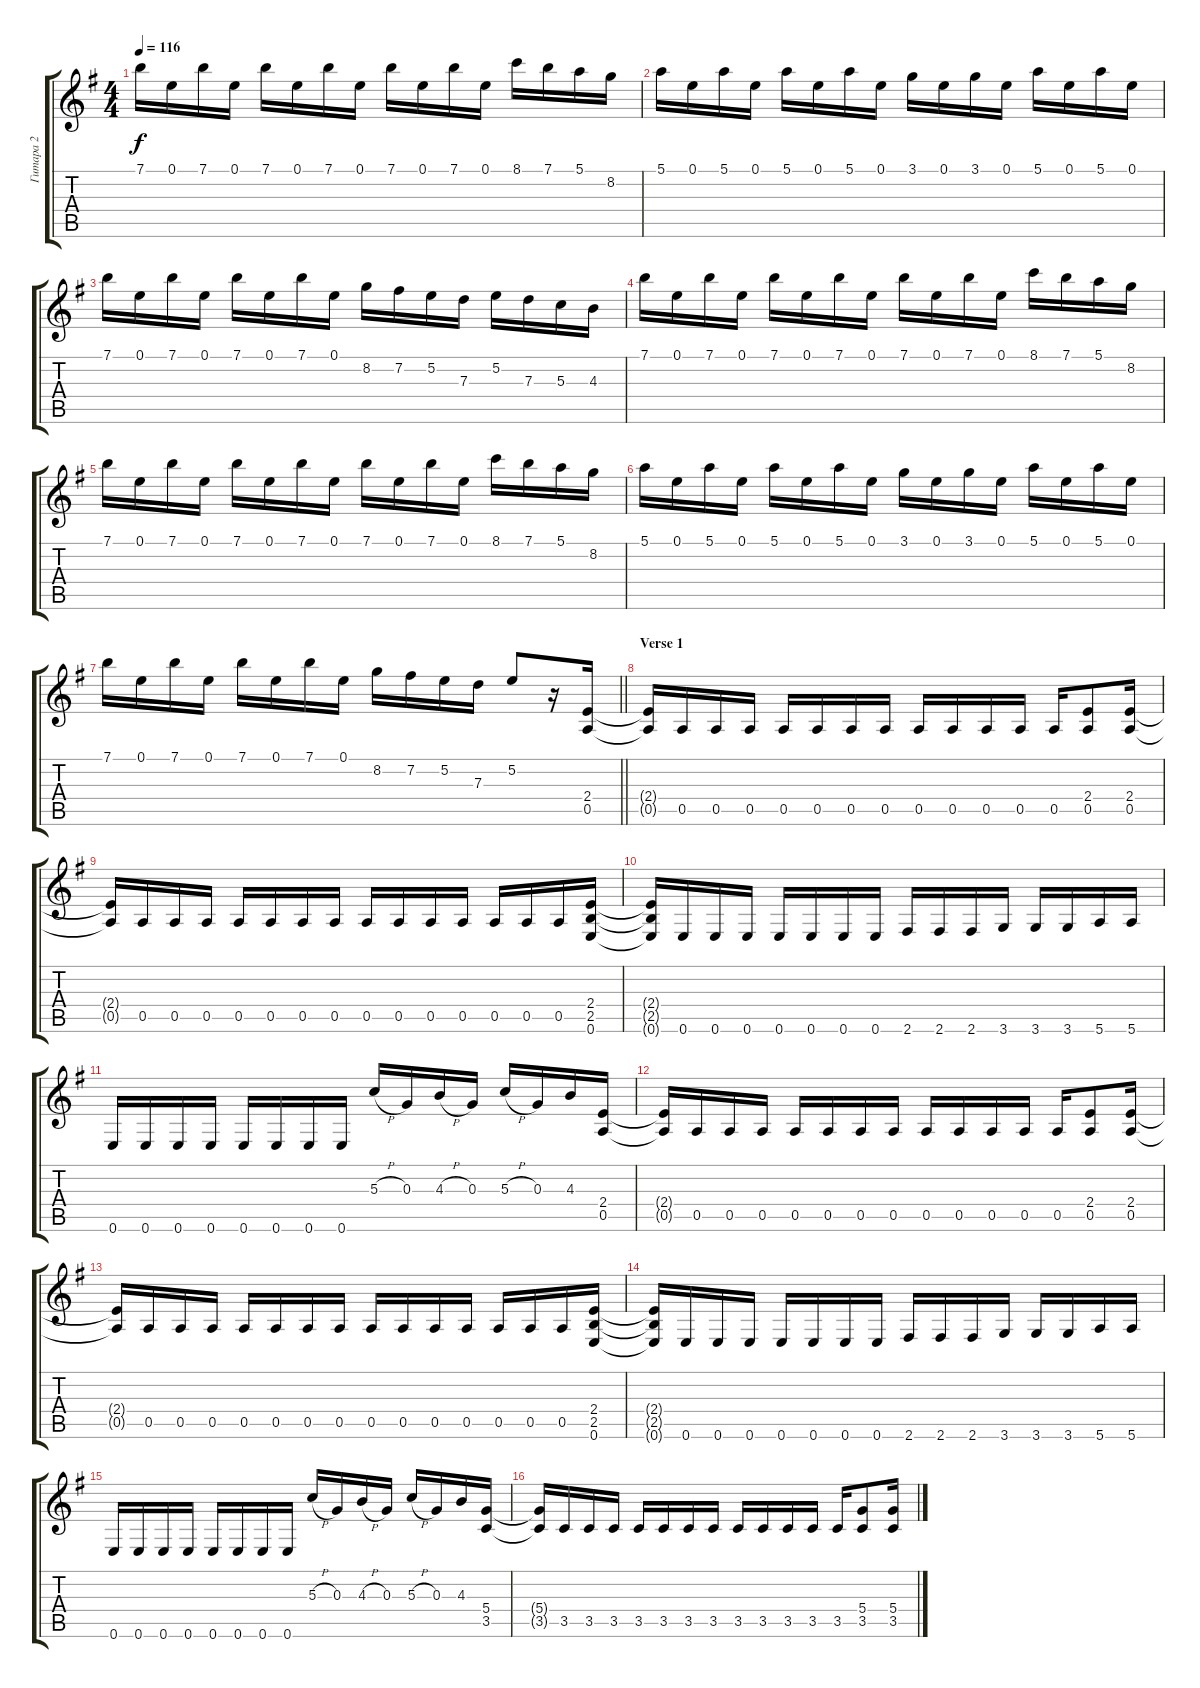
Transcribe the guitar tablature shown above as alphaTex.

\track ("Гитара 2" "Гитара 2") {instrument distortionguitar}
\staff {score tabs}
\tuning (E4 B3 G3 D3 A2 E2) {hide}
\ts (4 4)
\tempo 116
\clef g2
\ks eminor
7.1.16{dy f} 0.1.16 7.1.16 0.1.16 7.1.16 0.1.16 7.1.16 0.1.16 7.1.16 0.1.16 7.1.16 0.1.16 8.1.16 7.1.16 5.1.16 8.2.16 |
5.1.16 0.1.16 5.1.16 0.1.16 5.1.16 0.1.16 5.1.16 0.1.16 3.1.16 0.1.16 3.1.16 0.1.16 5.1.16 0.1.16 5.1.16 0.1.16 |
7.1.16 0.1.16 7.1.16 0.1.16 7.1.16 0.1.16 7.1.16 0.1.16 8.2.16{volume 13} 7.2.16 5.2.16 7.3.16 5.2.16 7.3.16 5.3.16 4.3.16 |
7.1.16{volume 15} 0.1.16 7.1.16 0.1.16 7.1.16 0.1.16 7.1.16 0.1.16 7.1.16 0.1.16 7.1.16 0.1.16 8.1.16 7.1.16 5.1.16 8.2.16 |
7.1.16 0.1.16 7.1.16 0.1.16 7.1.16 0.1.16 7.1.16 0.1.16 7.1.16 0.1.16 7.1.16 0.1.16 8.1.16 7.1.16 5.1.16 8.2.16 |
5.1.16 0.1.16 5.1.16 0.1.16 5.1.16 0.1.16 5.1.16 0.1.16 3.1.16 0.1.16 3.1.16 0.1.16 5.1.16 0.1.16 5.1.16 0.1.16 |
\barLineRight lightlight
7.1.16 0.1.16 7.1.16 0.1.16 7.1.16 0.1.16 7.1.16 0.1.16 8.2.16{volume 13} 7.2.16 5.2.16 7.3.16 5.2.8 r.16 (2.4 0.5).16 |
\section ("" "Verse 1")
(2.4{t} 0.5{t}).16 0.5.16 0.5.16 0.5.16 0.5.16 0.5.16 0.5.16 0.5.16 0.5.16 0.5.16 0.5.16 0.5.16 0.5.16 (2.4 0.5).8 (2.4 0.5).16 |
(2.4{t} 0.5{t}).16 0.5.16 0.5.16 0.5.16 0.5.16 0.5.16 0.5.16 0.5.16 0.5.16 0.5.16 0.5.16 0.5.16 0.5.16 0.5.16 0.5.16 (2.4 2.5 0.6).16 |
(2.4{t} 2.5{t} 0.6{t}).16 0.6.16 0.6.16 0.6.16 0.6.16 0.6.16 0.6.16 0.6.16 2.6.16 2.6.16 2.6.16 3.6.16 3.6.16 3.6.16 5.6.16 5.6.16 |
0.6.16 0.6.16 0.6.16 0.6.16 0.6.16 0.6.16 0.6.16 0.6.16 5.3{h}.16{volume 15} 0.3.16 4.3{h}.16 0.3.16 5.3{h}.16 0.3.16 4.3.16 (2.4 0.5).16{volume 13} |
(2.4{t} 0.5{t}).16 0.5.16 0.5.16 0.5.16 0.5.16 0.5.16 0.5.16 0.5.16 0.5.16 0.5.16 0.5.16 0.5.16 0.5.16 (2.4 0.5).8 (2.4 0.5).16 |
(2.4{t} 0.5{t}).16 0.5.16 0.5.16 0.5.16 0.5.16 0.5.16 0.5.16 0.5.16 0.5.16 0.5.16 0.5.16 0.5.16 0.5.16 0.5.16 0.5.16 (2.4 2.5 0.6).16 |
(2.4{t} 2.5{t} 0.6{t}).16 0.6.16 0.6.16 0.6.16 0.6.16 0.6.16 0.6.16 0.6.16 2.6.16 2.6.16 2.6.16 3.6.16 3.6.16 3.6.16 5.6.16 5.6.16 |
0.6.16 0.6.16 0.6.16 0.6.16 0.6.16 0.6.16 0.6.16 0.6.16 5.3{h}.16{volume 15} 0.3.16 4.3{h}.16 0.3.16 5.3{h}.16 0.3.16 4.3.16 (5.4 3.5).16{volume 13} |
(5.4{t} 3.5{t}).16 3.5.16 3.5.16 3.5.16 3.5.16 3.5.16 3.5.16 3.5.16 3.5.16 3.5.16 3.5.16 3.5.16 3.5.16 (5.4 3.5).8 (5.4 3.5).16
